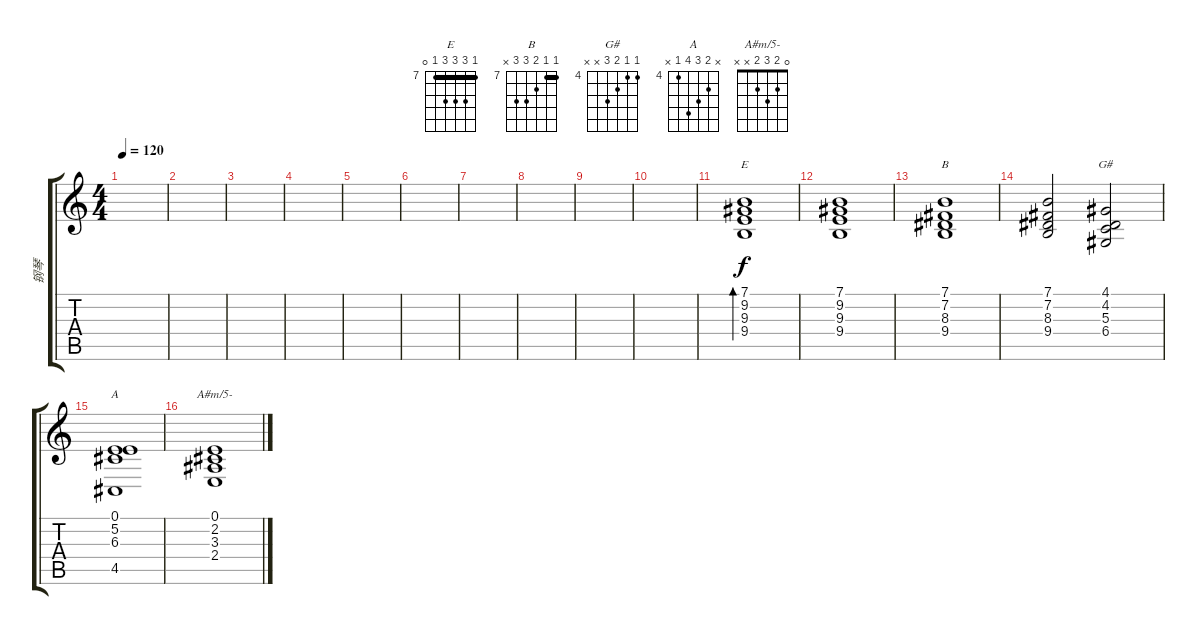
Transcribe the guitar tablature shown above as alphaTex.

\track ("钢琴" "钢琴") {instrument brightacousticpiano}
\staff {score tabs}
\tuning (E4 B3 G3 D3 A2 E2) {hide}
\chord ("E" 7 9 9 9 7 0) {firstfret 7 barre 7}
\chord ("B" 7 7 8 9 9 x) {firstfret 7 barre 7}
\chord ("G#" 4 4 5 6 x x) {firstfret 4}
\chord ("A" x 5 6 7 4 x) {firstfret 4}
\chord ("A#m/5-" 0 2 3 2 x x)
\ts (4 4)
\tempo 120
\clef g2
\ks c
|
|
|
|
|
|
|
|
|
|
(7.1 9.2 9.3 9.4).1{bd 240 ch "E"} |
(7.1 9.2 9.3 9.4).1 |
(7.1 7.2 8.3 9.4).1{ch "B"} |
(7.1 7.2 8.3 9.4).2 (4.1 4.2 5.3 6.4).2{ch "G#"} |
(0.1 5.2 6.3 4.5).1{ch "A"} |
(0.1 2.2 3.3 2.4).1{ch "A#m/5-"}
